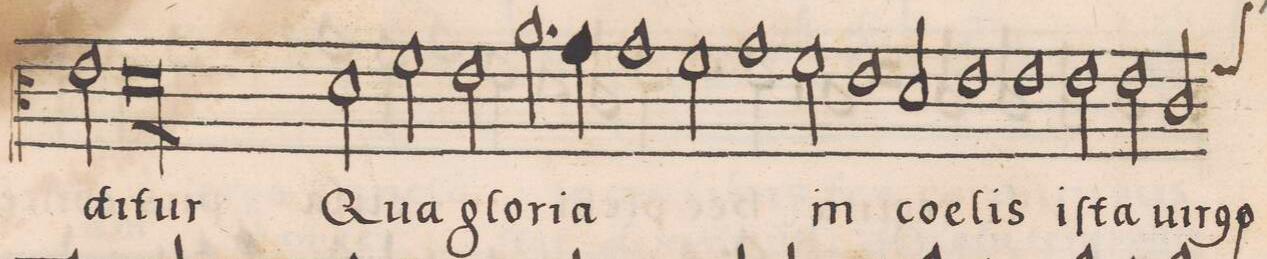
**kern	**text	**text
*I"CANTVS	*	*
*clefC3	*	*
*k[]	*	*
*met(C|)	*	*
*M2/1	*	*
2e\	-di-	.
1dl	-tur	.
=37-	=37-	=37-
2d\	Qua	.
2f\	.	.
2e\	glo-	.
2.a\	-ri-	.
=38-	=38-	=38-
4g\	-a	.
1g	.	.
2f\	.	.
=39-	=39-	=39-
1g	.	.
2f\	in	.
1e\	.	.
=40-	=40-	=40-
2d/	coe-	.
1e	-lis	.
=41-	=41-	=41-
1e	i-	.
2e\	-ſta	.
2e\	uir-	.
=42-	=42-	=42-
*custos:f	*	*
2c/	-go	.
*-	*-	*-
